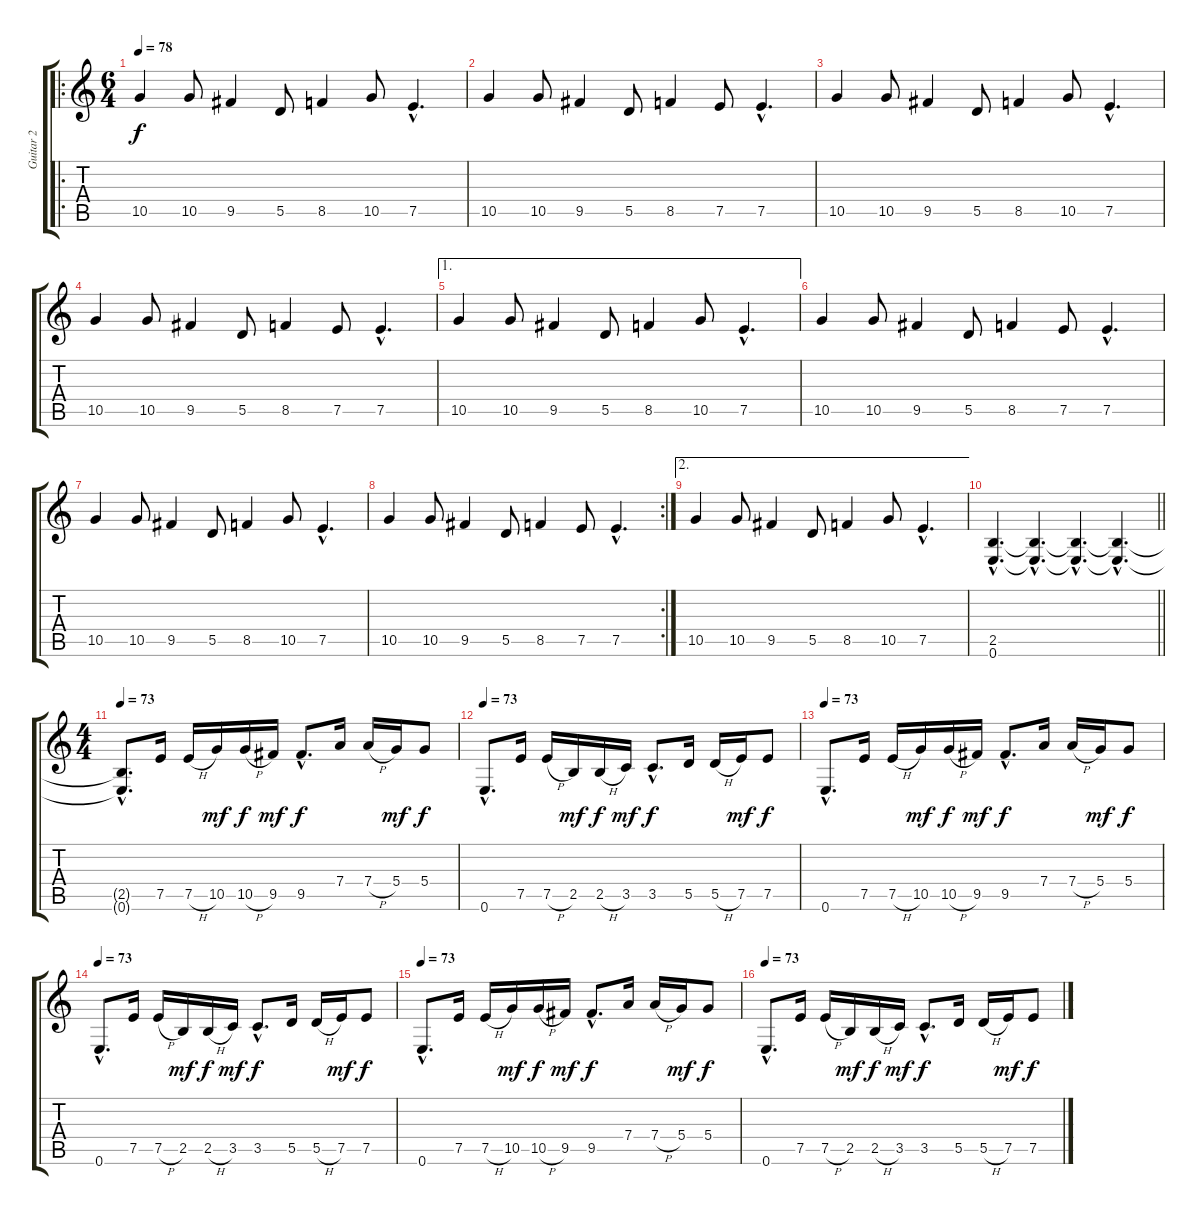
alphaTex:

\track ("Guitar 2" "Guitar 2") {instrument distortionguitar}
\staff {score tabs}
\tuning (E4 B3 G3 D3 A2 E2) {hide}
\ro
\ts (6 4)
\tempo 78
\clef g2
\ks c
10.5.4{dy f instrument distortionguitar} 10.5.8 9.5.4 5.5.8 8.5.4 10.5.8 7.5{hac}.4{d} |
10.5.4 10.5.8 9.5.4 5.5.8 8.5.4 7.5.8 7.5{hac}.4{d} |
10.5.4 10.5.8 9.5.4 5.5.8 8.5.4 10.5.8 7.5{hac}.4{d} |
10.5.4 10.5.8 9.5.4 5.5.8 8.5.4 7.5.8 7.5{hac}.4{d} |
\ae 1
10.5.4 10.5.8 9.5.4 5.5.8 8.5.4 10.5.8 7.5{hac}.4{d} |
10.5.4 10.5.8 9.5.4 5.5.8 8.5.4 7.5.8 7.5{hac}.4{d} |
10.5.4 10.5.8 9.5.4 5.5.8 8.5.4 10.5.8 7.5{hac}.4{d} |
\rc 2
10.5.4 10.5.8 9.5.4 5.5.8 8.5.4 7.5.8 7.5{hac}.4{d} |
\ae 2
10.5.4 10.5.8 9.5.4 5.5.8 8.5.4 10.5.8 7.5{hac}.4{d} |
\barLineRight lightlight
(2.5{hac} 0.6{hac}).4{d} (2.5{hac t} 0.6{hac t}).4{d} (2.5{hac t} 0.6{hac t}).4{d} (2.5{hac t} 0.6{hac t}).4{d} |
\ts (4 4)
\tempo 73
(2.5{hac t} 0.6{hac t}).8{d} 7.5.16 7.5{h}.16 10.5.16{dy mf} 10.5{h}.16{dy f} 9.5.16{dy mf} 9.5{hac}.8{d dy f} 7.4.16 7.4{h}.16 5.4.16{dy mf} 5.4.8{dy f} |
\tempo 73
0.6{hac}.8{d} 7.5.16 7.5{h}.16 2.5.16{dy mf} 2.5{h}.16{dy f} 3.5.16{dy mf} 3.5{hac}.8{d dy f} 5.5.16 5.5{h}.16 7.5.16{dy mf} 7.5.8{dy f} |
\tempo 73
0.6{hac}.8{d} 7.5.16 7.5{h}.16 10.5.16{dy mf} 10.5{h}.16{dy f} 9.5.16{dy mf} 9.5{hac}.8{d dy f} 7.4.16 7.4{h}.16 5.4.16{dy mf} 5.4.8{dy f} |
\tempo 73
0.6{hac}.8{d} 7.5.16 7.5{h}.16 2.5.16{dy mf} 2.5{h}.16{dy f} 3.5.16{dy mf} 3.5{hac}.8{d dy f} 5.5.16 5.5{h}.16 7.5.16{dy mf} 7.5.8{dy f} |
\tempo 73
0.6{hac}.8{d} 7.5.16 7.5{h}.16 10.5.16{dy mf} 10.5{h}.16{dy f} 9.5.16{dy mf} 9.5{hac}.8{d dy f} 7.4.16 7.4{h}.16 5.4.16{dy mf} 5.4.8{dy f} |
\tempo 73
0.6{hac}.8{d} 7.5.16 7.5{h}.16 2.5.16{dy mf} 2.5{h}.16{dy f} 3.5.16{dy mf} 3.5{hac}.8{d dy f} 5.5.16 5.5{h}.16 7.5.16{dy mf} 7.5.8{dy f}
